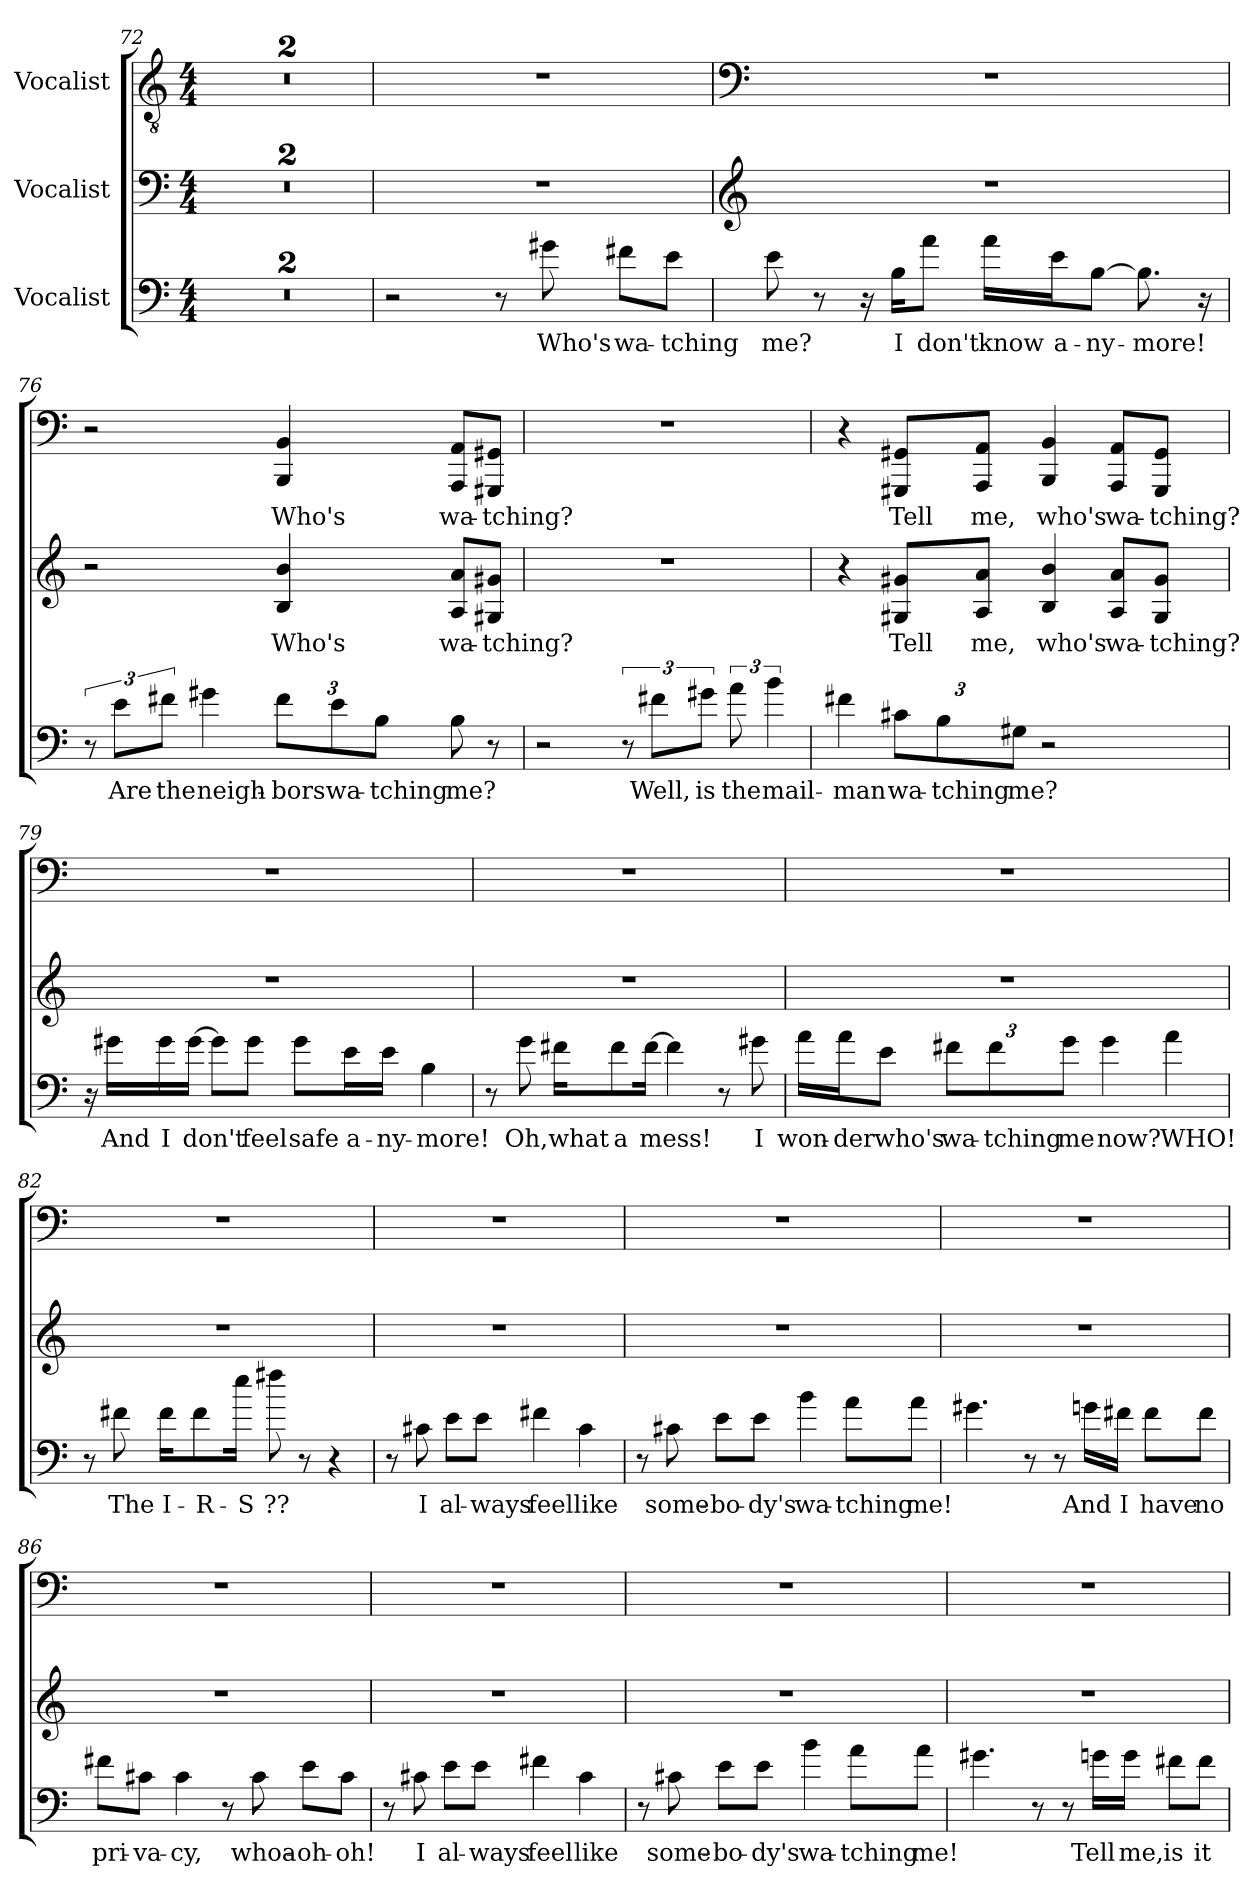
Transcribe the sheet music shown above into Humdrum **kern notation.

**kern	**text	**kern	**text	**kern	**text
*part3	*part3	*part2	*part2	*part1	*part1
*staff3	*staff3	*staff2	*staff2	*staff1	*staff1
*I"Vocalist	*	*I"Vocalist	*	*I"Vocalist	*
*clefF4	*	*clefF4	*	*clefGv2	*
*M4/4	*	*M4/4	*	*M4/4	*
=72	=72	=72	=72	=72	=72
1r	.	1r	.	1r	.
=73	=73	=73	=73	=73	=73
1r	.	1r	.	1r	.
=74	=74	=74	=74	=74	=74
2r	.	1r	.	1r	.
8r	.	.	.	.	.
8g#X	Who's	.	.	.	.
8f#X\L	wa-	.	.	.	.
8e\J	-tching	.	.	.	.
=75	=75	=75	=75	=75	=75
*	*	*clefG2	*	*clefF4	*
8e	me?	1r	.	1r	.
8r	.	.	.	.	.
16r	.	.	.	.	.
16B\KL	I	.	.	.	.
8a\J	don't	.	.	.	.
16a\LL	know	.	.	.	.
16e\J	a-	.	.	.	.
[8B\J	-ny-	.	.	.	.
8.B]	-more!	.	.	.	.
16r	.	.	.	.	.
=76	=76	=76	=76	=76	=76
12r	.	2r	.	2r	.
12e\L	Are	.	.	.	.
12f#X\J	the	.	.	.	.
4g#X	neigh-	.	.	.	.
12f#\L	-bors	4B 4b	Who's	4BBB 4BB	Who's
12e\	wa-	.	.	.	.
12B\J	-tching	.	.	.	.
8B	me?	8A/ 8a/L	wa-	8AAA/ 8AA/L	wa-
8r	.	8G#X/ 8g#X/J	-tching?	8GGG#X/ 8GG#X/J	-tching?
=77	=77	=77	=77	=77	=77
2r	.	1r	.	1r	.
12r	.	.	.	.	.
12f#X\L	Well,	.	.	.	.
12g#X\J	is	.	.	.	.
12a	the	.	.	.	.
6b	mail-	.	.	.	.
=78	=78	=78	=78	=78	=78
4f#X	-man	4r	.	4r	.
12c#X\L	wa-	8G#X/ 8g#X/L	Tell	8GGG#X/ 8GG#X/L	Tell
12B\	-tching	.	.	.	.
.	.	8A/ 8a/J	me,	8AAA/ 8AA/J	me,
12G#X\J	me?	.	.	.	.
2r	.	4B 4b	who's	4BBB 4BB	who's
.	.	8A/ 8a/L	wa-	8AAA/ 8AA/L	wa-
.	.	8G#/ 8g#/J	-tching?	8GGG#/ 8GG#/J	-tching?
=79	=79	=79	=79	=79	=79
16r	.	1r	.	1r	.
16g#X\LL	And	.	.	.	.
16g#\	I	.	.	.	.
[16g#\JJ	don't	.	.	.	.
8g#\L]	_	.	.	.	.
8g#\J	feel	.	.	.	.
8g#\L	safe	.	.	.	.
16e\L	a-	.	.	.	.
16e\JJ	-ny-	.	.	.	.
4B	-more!	.	.	.	.
=80	=80	=80	=80	=80	=80
8r	.	1r	.	1r	.
8g	Oh,	.	.	.	.
16f#X\KL	what	.	.	.	.
8f#\	a	.	.	.	.
[16f#\Jk	mess!	.	.	.	.
4f#]	_	.	.	.	.
8r	.	.	.	.	.
8g#X	I	.	.	.	.
=81	=81	=81	=81	=81	=81
16a\LL	won-	1r	.	1r	.
16a\J	-der	.	.	.	.
8e\J	who's	.	.	.	.
12f#X\L	wa-	.	.	.	.
12f#\	-tching	.	.	.	.
12g\J	me	.	.	.	.
4g	now?	.	.	.	.
4a	WHO!	.	.	.	.
=82	=82	=82	=82	=82	=82
8r	.	1r	.	1r	.
8f#X	The	.	.	.	.
16f#\KL	I-	.	.	.	.
8f#\	-R-	.	.	.	.
16ee\Jk	-S	.	.	.	.
8ff#X	??	.	.	.	.
8r	.	.	.	.	.
4r	.	.	.	.	.
=83	=83	=83	=83	=83	=83
8r	.	1r	.	1r	.
8c#X	I	.	.	.	.
8e\L	al-	.	.	.	.
8e\J	-ways	.	.	.	.
4f#X	feel	.	.	.	.
4c#	like	.	.	.	.
=84	=84	=84	=84	=84	=84
8r	.	1r	.	1r	.
8c#X	some-	.	.	.	.
8e\L	-bo-	.	.	.	.
8e\J	-dy's	.	.	.	.
4b	wa-	.	.	.	.
8a\L	-tching	.	.	.	.
8a\J	me!	.	.	.	.
=85	=85	=85	=85	=85	=85
4.g#X	_	1r	.	1r	.
8r	.	.	.	.	.
8r	.	.	.	.	.
16gn\LL	And	.	.	.	.
16f#X\JJ	I	.	.	.	.
8f#\L	have	.	.	.	.
8f#\J	no	.	.	.	.
=86	=86	=86	=86	=86	=86
8f#X\L	pri-	1r	.	1r	.
8c#X\J	-va-	.	.	.	.
4c#	-cy,	.	.	.	.
8r	.	.	.	.	.
8c#	whoa-	.	.	.	.
8e\L	-oh-	.	.	.	.
8c#\J	-oh!	.	.	.	.
=87	=87	=87	=87	=87	=87
8r	.	1r	.	1r	.
8c#X	I	.	.	.	.
8e\L	al-	.	.	.	.
8e\J	-ways	.	.	.	.
4f#X	feel	.	.	.	.
4c#	like	.	.	.	.
=88	=88	=88	=88	=88	=88
8r	.	1r	.	1r	.
8c#X	some-	.	.	.	.
8e\L	-bo-	.	.	.	.
8e\J	-dy's	.	.	.	.
4b	wa-	.	.	.	.
8a\L	-tching	.	.	.	.
8a\J	me!	.	.	.	.
=89	=89	=89	=89	=89	=89
4.g#X	_	1r	.	1r	.
8r	.	.	.	.	.
8r	.	.	.	.	.
16gn\LL	Tell	.	.	.	.
16g\JJ	me,	.	.	.	.
8f#X\L	is	.	.	.	.
8f#\J	it	.	.	.	.
=	=	=	=	=	=
*-	*-	*-	*-	*-	*-
